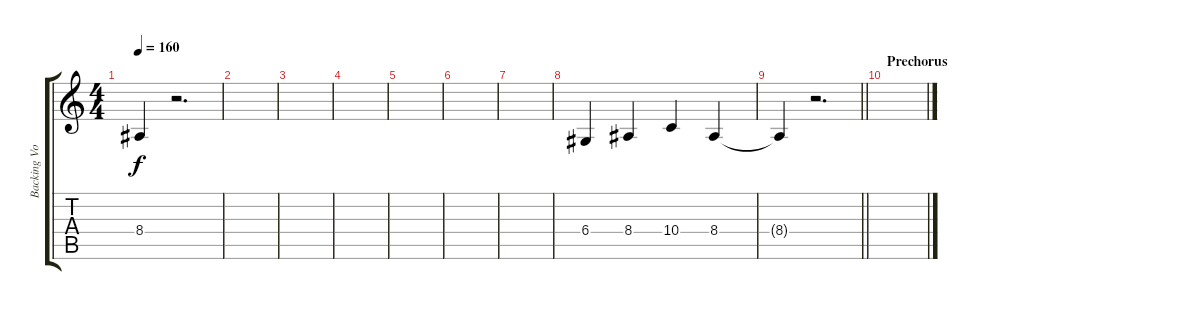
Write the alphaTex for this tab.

\track ("Backing Vocal II" "Backing Vo") {instrument cello}
\staff {score tabs}
\tuning (E4 B3 G3 D3 A2 E2) {hide}
\ts (4 4)
\tempo 160
\clef g2
\ks c
8.4{t}.4{dy f} r.2{d} |
|
|
|
|
|
|
6.4.4 8.4.4 10.4.4 8.4.4 |
\barLineRight lightlight
8.4{t}.4 r.2{d} |
\section ("" "Prechorus")
